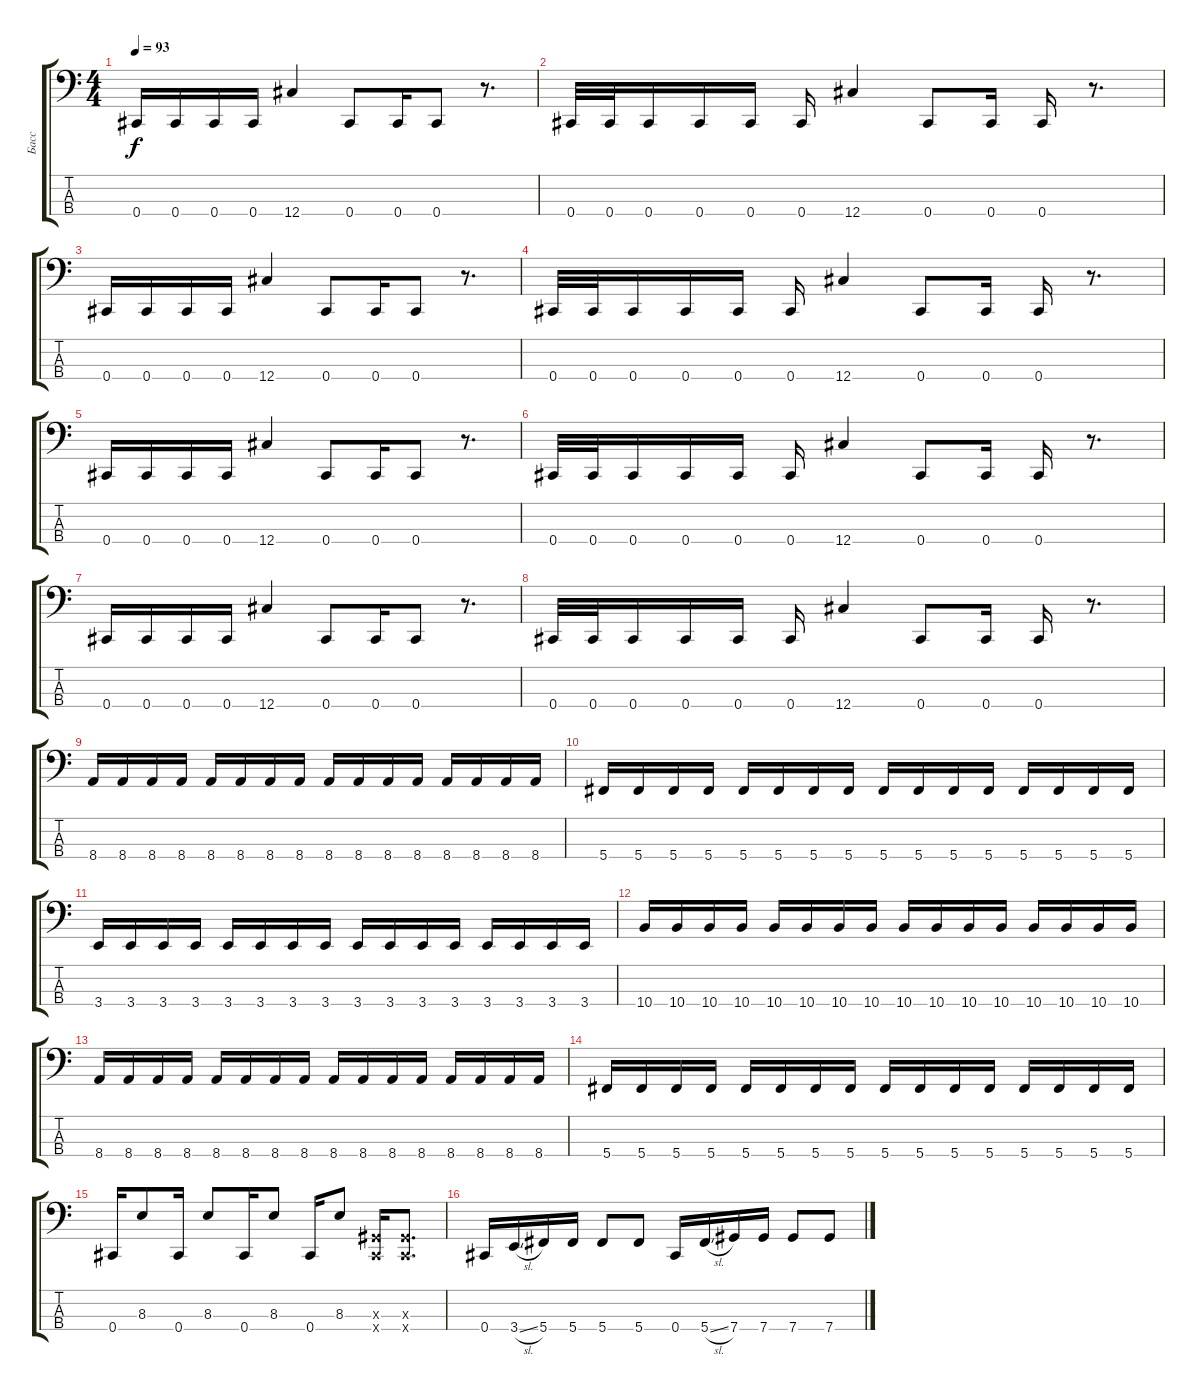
\track ("Басс" "Басс") {instrument electricbassfinger}
\staff {score tabs}
\tuning (Gb2 Db2 Ab1 Db1) {hide}
\ts (4 4)
\tempo 93
\clef f4
\ks c
0.4.16{dy f} 0.4.16 0.4.16 0.4.16 12.4.4 0.4.8 0.4.16 0.4.8 r.8{d} |
0.4.32 0.4.32 0.4.16 0.4.16 0.4.16 0.4.16 12.4.4 0.4.8 0.4.16 0.4.16 r.8{d} |
0.4.16 0.4.16 0.4.16 0.4.16 12.4.4 0.4.8 0.4.16 0.4.8 r.8{d} |
0.4.32 0.4.32 0.4.16 0.4.16 0.4.16 0.4.16 12.4.4 0.4.8 0.4.16 0.4.16 r.8{d} |
0.4.16 0.4.16 0.4.16 0.4.16 12.4.4 0.4.8 0.4.16 0.4.8 r.8{d} |
0.4.32 0.4.32 0.4.16 0.4.16 0.4.16 0.4.16 12.4.4 0.4.8 0.4.16 0.4.16 r.8{d} |
0.4.16 0.4.16 0.4.16 0.4.16 12.4.4 0.4.8 0.4.16 0.4.8 r.8{d} |
0.4.32 0.4.32 0.4.16 0.4.16 0.4.16 0.4.16 12.4.4 0.4.8 0.4.16 0.4.16 r.8{d} |
8.4.16 8.4.16 8.4.16 8.4.16 8.4.16 8.4.16 8.4.16 8.4.16 8.4.16 8.4.16 8.4.16 8.4.16 8.4.16 8.4.16 8.4.16 8.4.16 |
5.4.16 5.4.16 5.4.16 5.4.16 5.4.16 5.4.16 5.4.16 5.4.16 5.4.16 5.4.16 5.4.16 5.4.16 5.4.16 5.4.16 5.4.16 5.4.16 |
3.4.16 3.4.16 3.4.16 3.4.16 3.4.16 3.4.16 3.4.16 3.4.16 3.4.16 3.4.16 3.4.16 3.4.16 3.4.16 3.4.16 3.4.16 3.4.16 |
10.4.16 10.4.16 10.4.16 10.4.16 10.4.16 10.4.16 10.4.16 10.4.16 10.4.16 10.4.16 10.4.16 10.4.16 10.4.16 10.4.16 10.4.16 10.4.16 |
8.4.16 8.4.16 8.4.16 8.4.16 8.4.16 8.4.16 8.4.16 8.4.16 8.4.16 8.4.16 8.4.16 8.4.16 8.4.16 8.4.16 8.4.16 8.4.16 |
5.4.16 5.4.16 5.4.16 5.4.16 5.4.16 5.4.16 5.4.16 5.4.16 5.4.16 5.4.16 5.4.16 5.4.16 5.4.16 5.4.16 5.4.16 5.4.16 |
0.4.16 8.3.8 0.4.16 8.3.8 0.4.16 8.3.8 0.4.16 8.3.8 (0.3{x} 0.4{x}).16 (0.3{x} 0.4{x}).8{d} |
0.4.16 3.4{sl}.16 5.4.16 5.4.16 5.4.8 5.4.8 0.4.16 5.4{sl}.16 7.4.16 7.4.16 7.4.8 7.4.8
